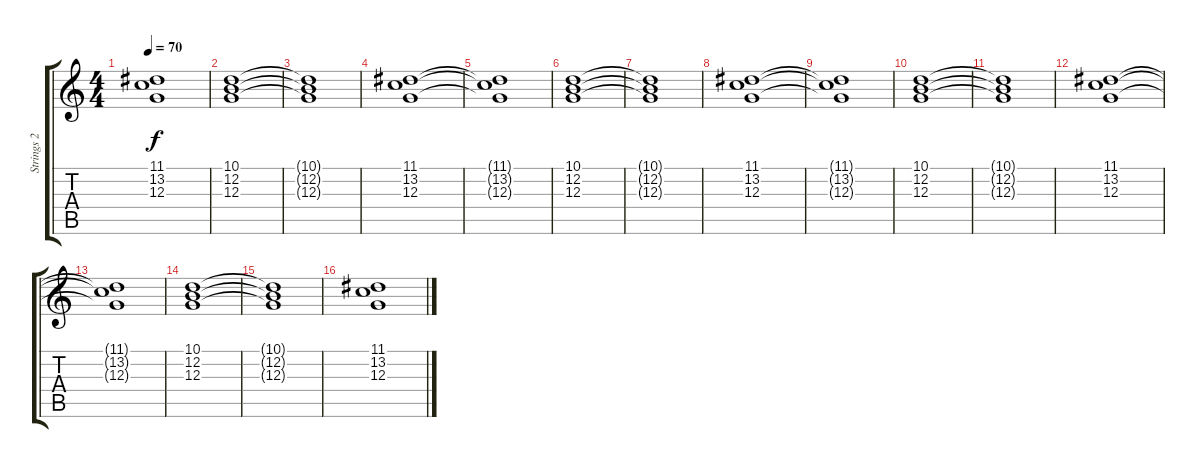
\track ("Strings 2" "Strings 2") {instrument stringensemble1}
\staff {score tabs}
\tuning (E4 B3 G3 D3 A2 E2) {hide}
\ts (4 4)
\tempo 70
\clef g2
\ks c
(11.1{t} 13.2{t} 12.3{t}).1{dy f} |
(10.1 12.2 12.3).1 |
(10.1{t} 12.2{t} 12.3{t}).1 |
(11.1 13.2 12.3).1 |
(11.1{t} 13.2{t} 12.3{t}).1 |
(10.1 12.2 12.3).1 |
(10.1{t} 12.2{t} 12.3{t}).1 |
(11.1 13.2 12.3).1 |
(11.1{t} 13.2{t} 12.3{t}).1 |
(10.1 12.2 12.3).1 |
(10.1{t} 12.2{t} 12.3{t}).1 |
(11.1 13.2 12.3).1 |
(11.1{t} 13.2{t} 12.3{t}).1 |
(10.1 12.2 12.3).1 |
(10.1{t} 12.2{t} 12.3{t}).1 |
(11.1 13.2 12.3).1
